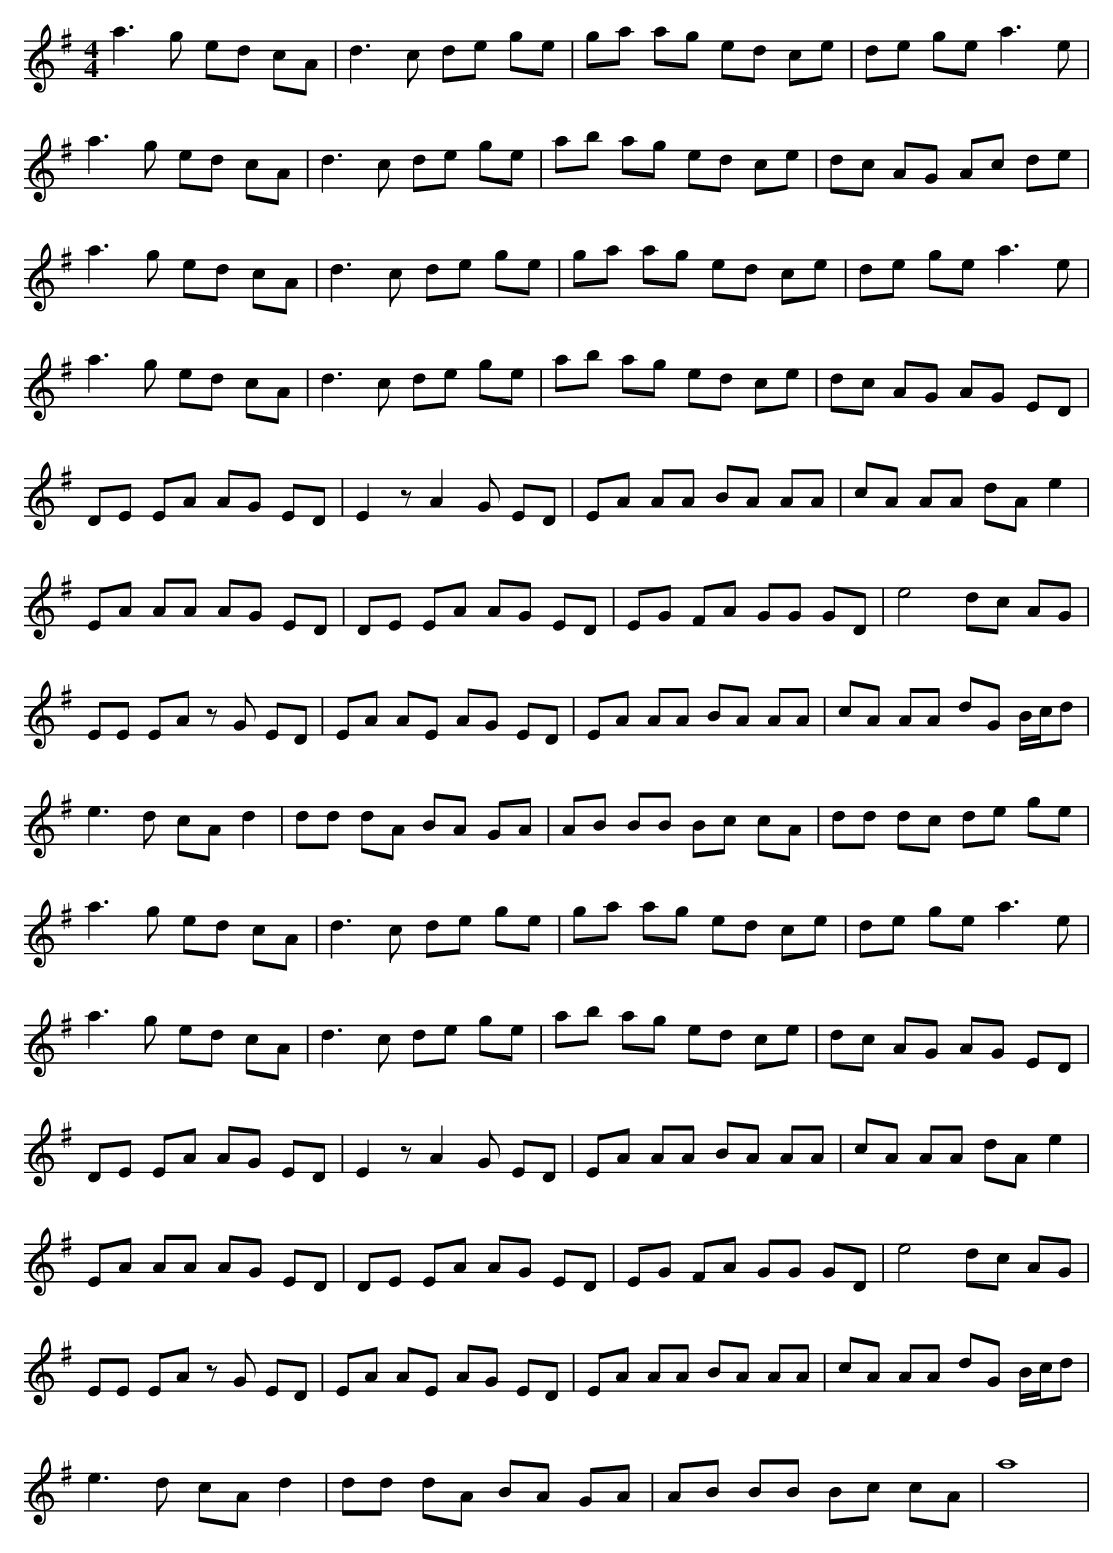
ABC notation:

X:1
M:4/4
K:Ador
a3g ed cA|d3c de ge|ga ag ed ce|de ge a3e|
a3g ed cA|d3c de ge|ab ag ed ce|dc AG Ac de|
a3g ed cA|d3c de ge|ga ag ed ce|de ge a3e|
a3g ed cA|d3c de ge|ab ag ed ce|dc AG AG ED|
DE EA AG ED|E2 zA2G ED|EA AA BA AA|cA AA dA e2|
EA AA AG ED|DE EA AG ED|EG FA GG GD|e4 dc AG|
EE EA zG ED|EA AE AG ED|EA AA BA AA|cA AA dG B/c/d|
e3d cA d2|dd dA BA GA|AB BB Bc cA|dd dc de ge|
a3g ed cA|d3c de ge|ga ag ed ce|de ge a3e|
a3g ed cA|d3c de ge|ab ag ed ce|dc AG AG ED|
DE EA AG ED|E2 zA2G ED|EA AA BA AA|cA AA dA e2|
EA AA AG ED|DE EA AG ED|EG FA GG GD|e4 dc AG|
EE EA zG ED|EA AE AG ED|EA AA BA AA|cA AA dG B/c/d|
e3d cA d2|dd dA BA GA|AB BB Bc cA|a8|
